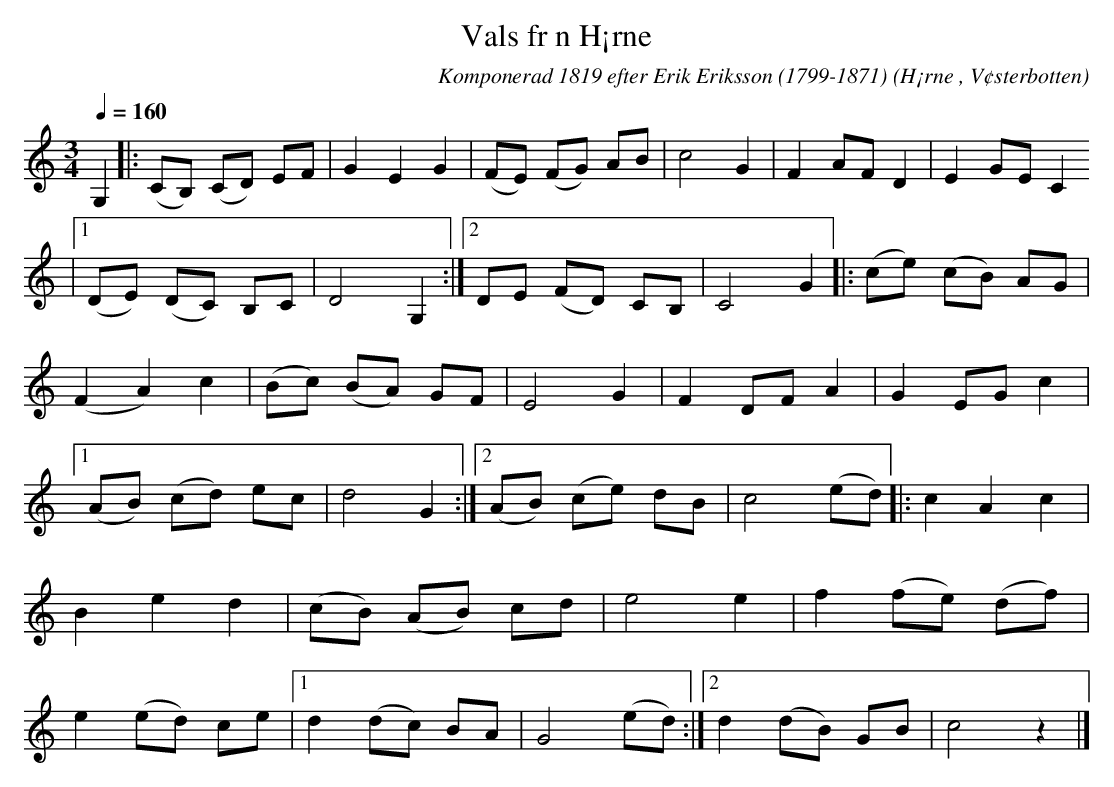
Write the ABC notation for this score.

X:1
T:Vals fr n H¡rne
O:H¡rne , V¢sterbotten
M:3/4
L:1/8
C:Komponerad 1819 efter Erik Eriksson (1799-1871)
K:C
Q:1/4=160
G,2|: (CB,) (CD) EF| G2 E2 G2 | (FE) (FG) AB | c4 G2 | F2 AF D2 | E2 GE C2
|1 (DE) (DC) B,C | D4 G,2:|2 DE (FD) CB,|C4 G2|: (ce) (cB) AG | (F2 A2) c2 | (Bc) (BA) GF | E4 G2 | F2 DF A2 | G2 EG c2 |1 (AB) (cd) ec | d4 G2 :|2 (AB) (ce) dB | c4 (ed) |: c2 A2 c2 | B2 e2 d2| (cB) (AB) cd | e4 e2| f2 (fe) (df)| e2 (ed) ce|1 d2 (dc) BA | G4 (ed) :|2 d2 (dB) GB | c4 z2|]
